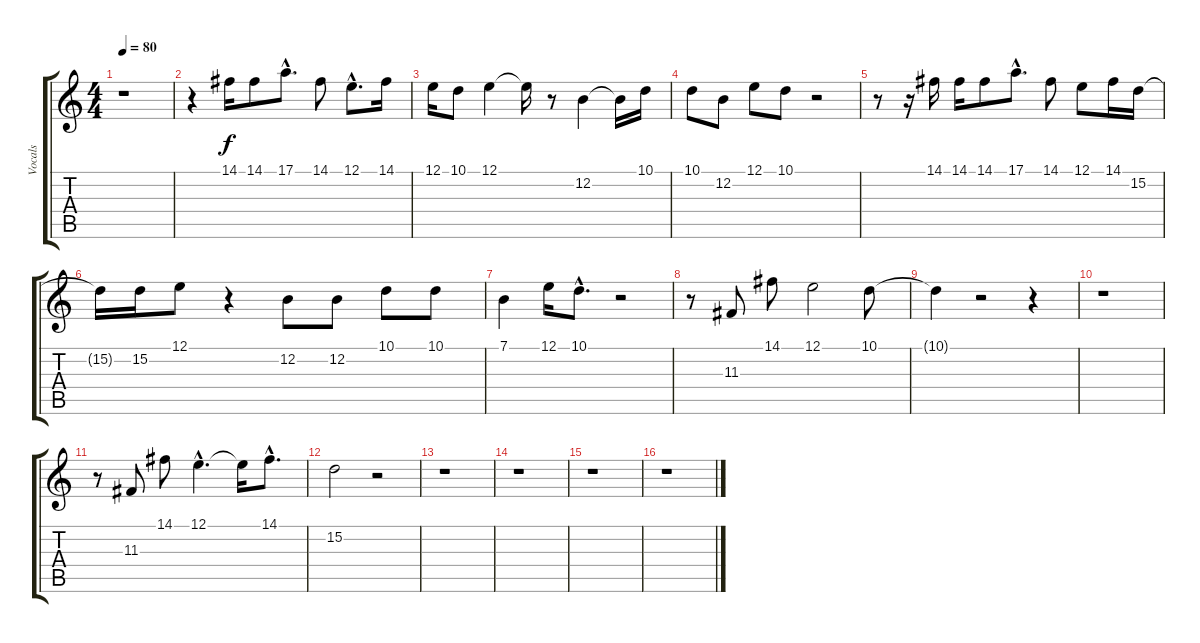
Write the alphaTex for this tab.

\track ("Vocals" "Vocals") {instrument tuba}
\staff {score tabs}
\tuning (E4 B3 G3 D3 A2 E2) {hide}
\ts (4 4)
\tempo 80
\clef g2
\ks c
r.1{dy f} |
r.4 14.1.16 14.1.8 17.1{hac}.8{d} 14.1.8 12.1{hac}.8{d} 14.1.16 |
12.1.16 10.1.8 12.1.4 12.1{t}.16 r.8 12.2.4 12.2{t}.16 10.1.16 |
10.1.8 12.2.8 12.1.8 10.1.8 r.2 |
r.8 r.16 14.1.16 14.1.16 14.1.8 17.1{hac}.8{d} 14.1.8 12.1.8 14.1.16 15.2.16 |
15.2{t}.16 15.2.16 12.1.8 r.4 12.2.8 12.2.8 10.1.8 10.1.8 |
7.1.4 12.1.16 10.1{hac}.8{d} r.2 |
r.8 11.3.8 14.1.8 12.1.2 10.1.8 |
10.1{t}.4 r.2 r.4 |
r.1 |
r.8 11.3.8 14.1.8 12.1{hac}.4{d} 12.1{t}.16 14.1{hac}.8{d} |
15.2.2 r.2 |
r.1 |
r.1 |
r.1 |
r.1
